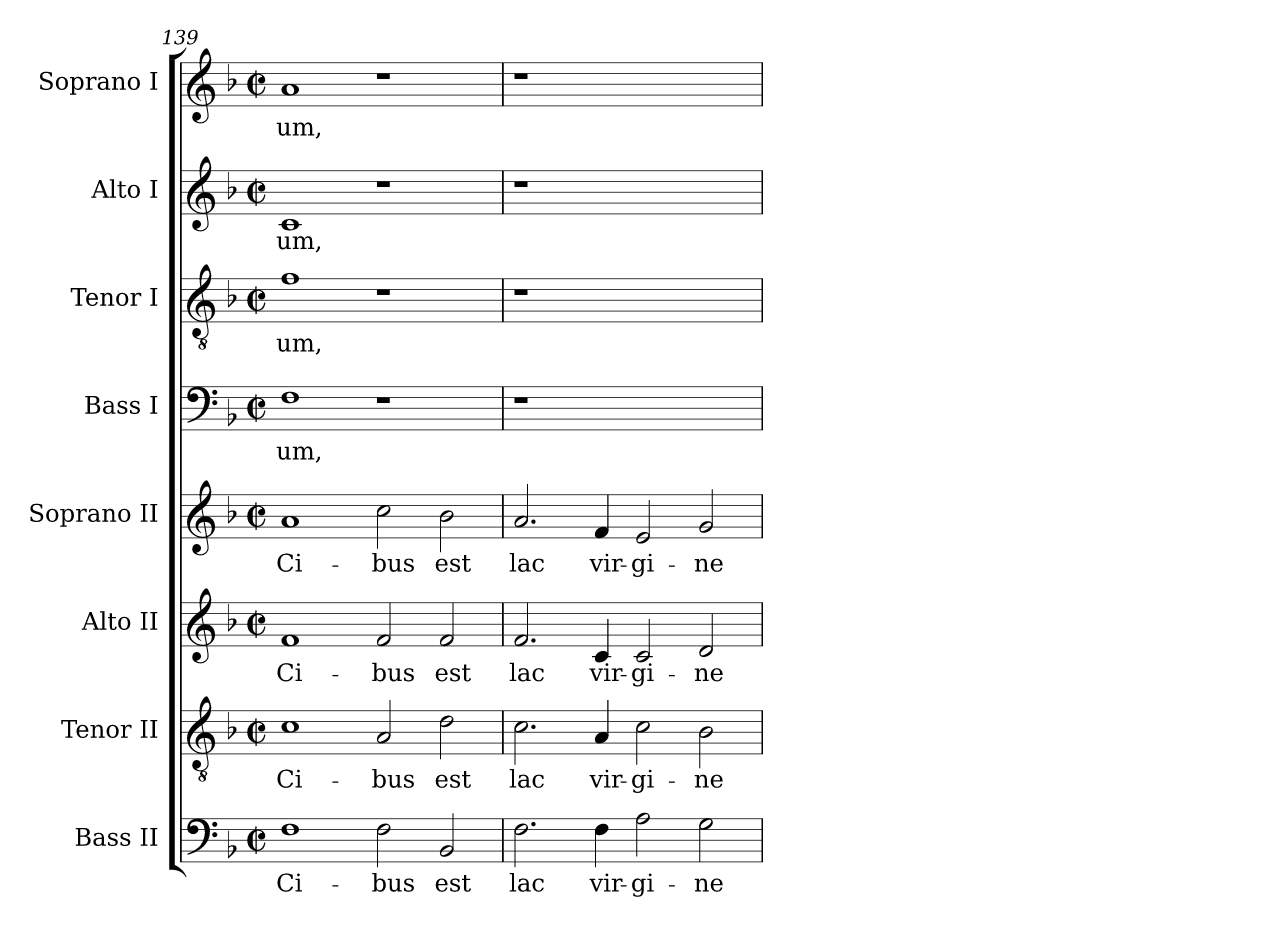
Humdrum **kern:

**kern	**text	**kern	**text	**kern	**text	**kern	**text	**kern	**text	**kern	**text	**kern	**text	**kern	**text
*part8	*part8	*part7	*part7	*part6	*part6	*part5	*part5	*part4	*part4	*part3	*part3	*part2	*part2	*part1	*part1
*staff8	*staff8	*staff7	*staff7	*staff6	*staff6	*staff5	*staff5	*staff4	*staff4	*staff3	*staff3	*staff2	*staff2	*staff1	*staff1
*I"Bass II	*	*I"Tenor II	*	*I"Alto II	*	*I"Soprano II	*	*I"Bass I	*	*I"Tenor I	*	*I"Alto I	*	*I"Soprano I	*
*I'B. II	*	*I'T. II	*	*I'A. II	*	*	*	*I'B. I	*	*I'T. I	*	*I'A. I	*	*	*
*clefF4	*	*clefGv2	*	*clefG2	*	*clefG2	*	*clefF4	*	*clefGv2	*	*clefG2	*	*clefG2	*
*	*	*ITrd7c12	*	*	*	*	*	*	*	*ITrd7c12	*	*	*	*	*
*k[b-]	*	*k[b-]	*	*k[b-]	*	*k[b-]	*	*k[b-]	*	*k[b-]	*	*k[b-]	*	*k[b-]	*
*F:	*	*F:	*	*F:	*	*F:	*	*F:	*	*F:	*	*F:	*	*F:	*
*M2/2	*	*M2/2	*	*M2/2	*	*M2/2	*	*M2/2	*	*M2/2	*	*M2/2	*	*M2/2	*
*met(c|)	*	*met(c|)	*	*met(c|)	*	*met(c|)	*	*met(c|)	*	*met(c|)	*	*met(c|)	*	*met(c|)	*
=139	=139	=139	=139	=139	=139	=139	=139	=139	=139	=139	=139	=139	=139	=139	=139
!	!LO:LY:b:color=#000000	!	!	!	!	!	!	!	!	!	!	!	!	!	!
!	!	!	!LO:LY:b:color=#000000	!	!	!	!	!	!	!	!	!	!	!	!
!	!	!	!	!	!LO:LY:b:color=#000000	!	!	!	!	!	!	!	!	!	!
!	!	!	!	!	!	!	!LO:LY:b:color=#000000	!	!	!	!	!	!	!	!
!	!	!	!	!	!	!	!	!	!LO:LY:b:color=#000000	!	!	!	!	!	!
!	!	!	!	!	!	!	!	!	!	!	!LO:LY:b:color=#000000	!	!	!	!
!	!	!	!	!	!	!	!	!	!	!	!	!	!LO:LY:b:color=#000000	!	!
!	!	!	!	!	!	!	!	!	!	!	!	!	!	!	!LO:LY:b:color=#000000
1Fi	Ci-	1Ci	Ci-	1fi	Ci-	1ai	Ci-	1Fi	-um,	1Fi	-um,	1ci	-um,	1ai	-um,
!	!LO:LY:b:color=#000000	!	!	!	!	!	!	!	!	!	!	!	!	!	!
!	!	!	!LO:LY:b:color=#000000	!	!	!	!	!	!	!	!	!	!	!	!
!	!	!	!	!	!LO:LY:b:color=#000000	!	!	!	!	!	!	!	!	!	!
!	!	!	!	!	!	!	!LO:LY:b:color=#000000	!	!	!	!	!	!	!	!
2Fi\	-bus	2AAi/	-bus	2fi/	-bus	2cci\	-bus	1r	.	1r	.	1r	.	1r	.
!	!LO:LY:b:color=#000000	!	!	!	!	!	!	!	!	!	!	!	!	!	!
!	!	!	!LO:LY:b:color=#000000	!	!	!	!	!	!	!	!	!	!	!	!
!	!	!	!	!	!LO:LY:b:color=#000000	!	!	!	!	!	!	!	!	!	!
!	!	!	!	!	!	!	!LO:LY:b:color=#000000	!	!	!	!	!	!	!	!
2BB-i/	est	2Di\	est	2fi/	est	2b-i\	est	.	.	.	.	.	.	.	.
!!LO:LB:g=z
=140	=140	=140	=140	=140	=140	=140	=140	=140	=140	=140	=140	=140	=140	=140	=140
!	!LO:LY:b:color=#000000	!	!	!	!	!	!	!	!	!	!	!	!	!	!
!	!	!	!LO:LY:b:color=#000000	!	!	!	!	!	!	!	!	!	!	!	!
!	!	!	!	!	!LO:LY:b:color=#000000	!	!	!	!	!	!	!	!	!	!
!	!	!	!	!	!	!	!LO:LY:b:color=#000000	!LO:N:vis=1	!	!LO:N:vis=1	!	!LO:N:vis=1	!	!LO:N:vis=1	!
2.Fi\	lac	2.Ci\	lac	2.fi/	lac	2.ai/	lac	1r	.	1r	.	1r	.	1r	.
!	!LO:LY:b:color=#000000	!	!	!	!	!	!	!	!	!	!	!	!	!	!
!	!	!	!LO:LY:b:color=#000000	!	!	!	!	!	!	!	!	!	!	!	!
!	!	!	!	!	!LO:LY:b:color=#000000	!	!	!	!	!	!	!	!	!	!
!	!	!	!	!	!	!	!LO:LY:b:color=#000000	!	!	!	!	!	!	!	!
4Fi\	vir-	4AAi/	vir-	4ci/	vir-	4fi/	vir-	.	.	.	.	.	.	.	.
!	!LO:LY:b:color=#000000	!	!	!	!	!	!	!	!	!	!	!	!	!	!
!	!	!	!LO:LY:b:color=#000000	!	!	!	!	!	!	!	!	!	!	!	!
!	!	!	!	!	!LO:LY:b:color=#000000	!	!	!	!	!	!	!	!	!	!
!	!	!	!	!	!	!	!LO:LY:b:color=#000000	!	!	!	!	!	!	!	!
2Ai\	-gi-	2Ci\	-gi-	2ci/	-gi-	2ei/	-gi-	1ryy	.	1ryy	.	1ryy	.	1ryy	.
!	!LO:LY:b:color=#000000	!	!	!	!	!	!	!	!	!	!	!	!	!	!
!	!	!	!LO:LY:b:color=#000000	!	!	!	!	!	!	!	!	!	!	!	!
!	!	!	!	!	!LO:LY:b:color=#000000	!	!	!	!	!	!	!	!	!	!
!	!	!	!	!	!	!	!LO:LY:b:color=#000000	!	!	!	!	!	!	!	!
2Gi\	-ne-	2BB-i\	-ne-	2di/	-ne-	2gi/	-ne-	.	.	.	.	.	.	.	.
=	=	=	=	=	=	=	=	=	=	=	=	=	=	=	=
*-	*-	*-	*-	*-	*-	*-	*-	*-	*-	*-	*-	*-	*-	*-	*-
